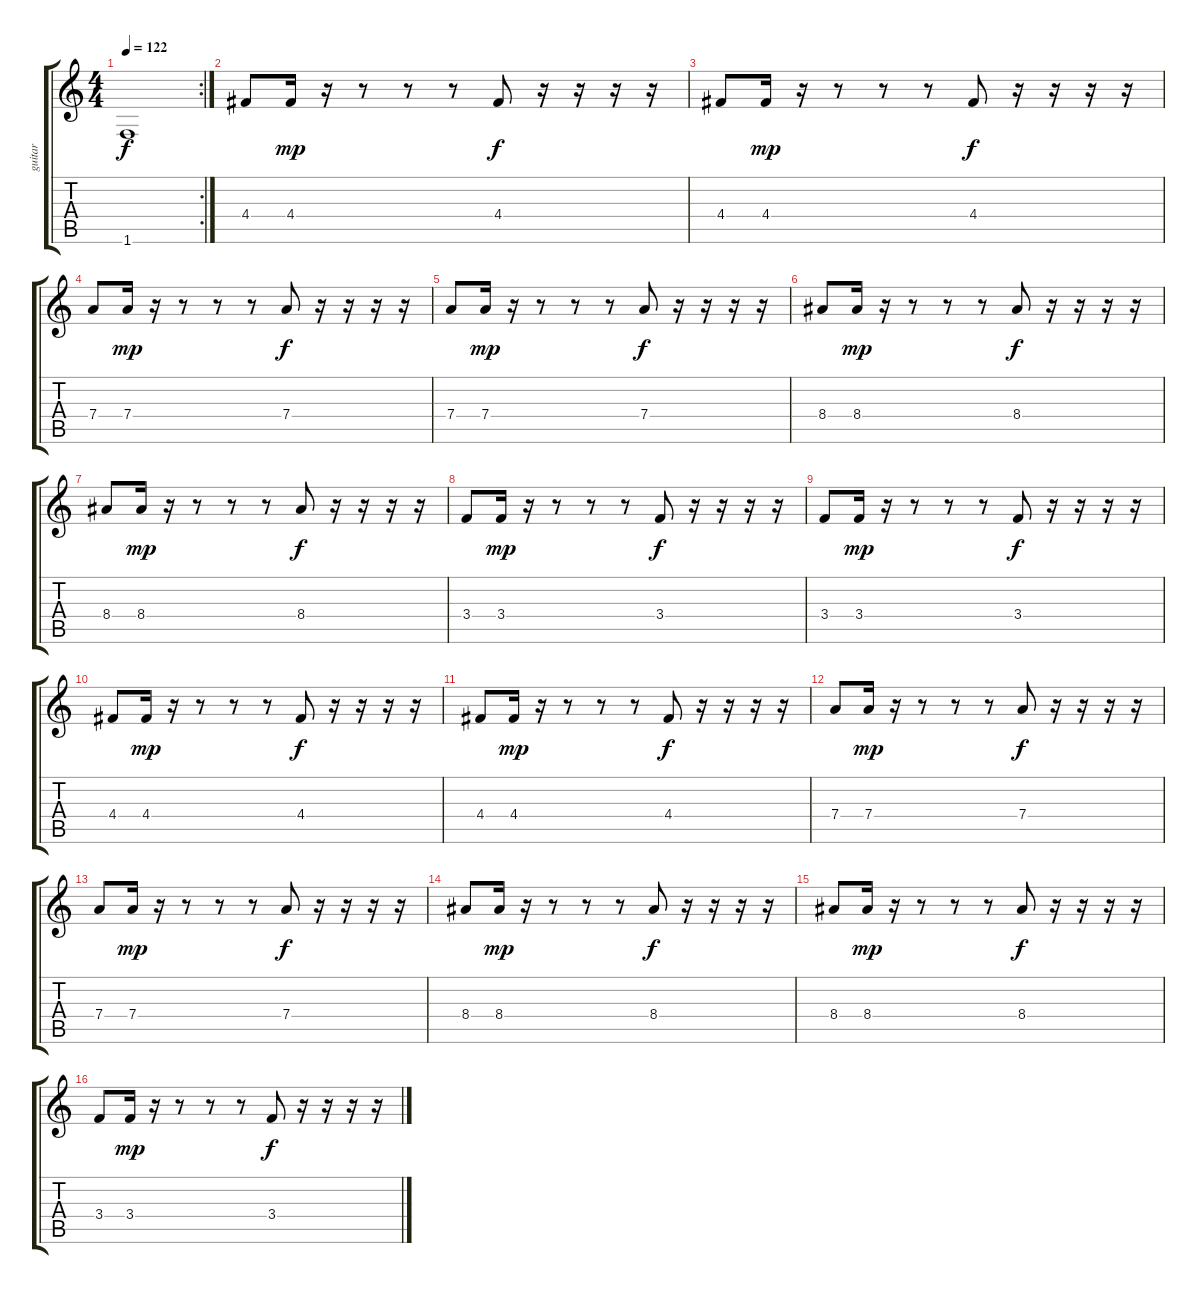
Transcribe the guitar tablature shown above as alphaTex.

\track ("guitar" "guitar") {instrument overdrivenguitar}
\staff {score tabs}
\tuning (E4 B3 G3 D3 A2 E2) {hide}
\rc 2
\ts (4 4)
\tempo 122
\clef g2
\ks c
1.6{t}.1{dy f} |
4.4.8{instrument electricguitarjazz} 4.4.16{dy mp} r.16 r.8 r.8 r.8 4.4.8{dy f} r.16 r.16 r.16 r.16 |
4.4.8{instrument electricguitarjazz} 4.4.16{dy mp} r.16 r.8 r.8 r.8 4.4.8{dy f} r.16 r.16 r.16 r.16 |
7.4.8{instrument electricguitarjazz} 7.4.16{dy mp} r.16 r.8 r.8 r.8 7.4.8{dy f} r.16 r.16 r.16 r.16 |
7.4.8{instrument electricguitarjazz} 7.4.16{dy mp} r.16 r.8 r.8 r.8 7.4.8{dy f} r.16 r.16 r.16 r.16 |
8.4.8{instrument electricguitarjazz} 8.4.16{dy mp} r.16 r.8 r.8 r.8 8.4.8{dy f} r.16 r.16 r.16 r.16 |
8.4.8{instrument electricguitarjazz} 8.4.16{dy mp} r.16 r.8 r.8 r.8 8.4.8{dy f} r.16 r.16 r.16 r.16 |
3.4.8{instrument electricguitarjazz} 3.4.16{dy mp} r.16 r.8 r.8 r.8 3.4.8{dy f} r.16 r.16 r.16 r.16 |
3.4.8{instrument electricguitarjazz} 3.4.16{dy mp} r.16 r.8 r.8 r.8 3.4.8{dy f} r.16 r.16 r.16 r.16 |
4.4.8{instrument electricguitarjazz} 4.4.16{dy mp} r.16 r.8 r.8 r.8 4.4.8{dy f} r.16 r.16 r.16 r.16 |
4.4.8{instrument electricguitarjazz} 4.4.16{dy mp} r.16 r.8 r.8 r.8 4.4.8{dy f} r.16 r.16 r.16 r.16 |
7.4.8{instrument electricguitarjazz} 7.4.16{dy mp} r.16 r.8 r.8 r.8 7.4.8{dy f} r.16 r.16 r.16 r.16 |
7.4.8{instrument electricguitarjazz} 7.4.16{dy mp} r.16 r.8 r.8 r.8 7.4.8{dy f} r.16 r.16 r.16 r.16 |
8.4.8{instrument electricguitarjazz} 8.4.16{dy mp} r.16 r.8 r.8 r.8 8.4.8{dy f} r.16 r.16 r.16 r.16 |
8.4.8{instrument electricguitarjazz} 8.4.16{dy mp} r.16 r.8 r.8 r.8 8.4.8{dy f} r.16 r.16 r.16 r.16 |
3.4.8{instrument electricguitarjazz} 3.4.16{dy mp} r.16 r.8 r.8 r.8 3.4.8{dy f} r.16 r.16 r.16 r.16
